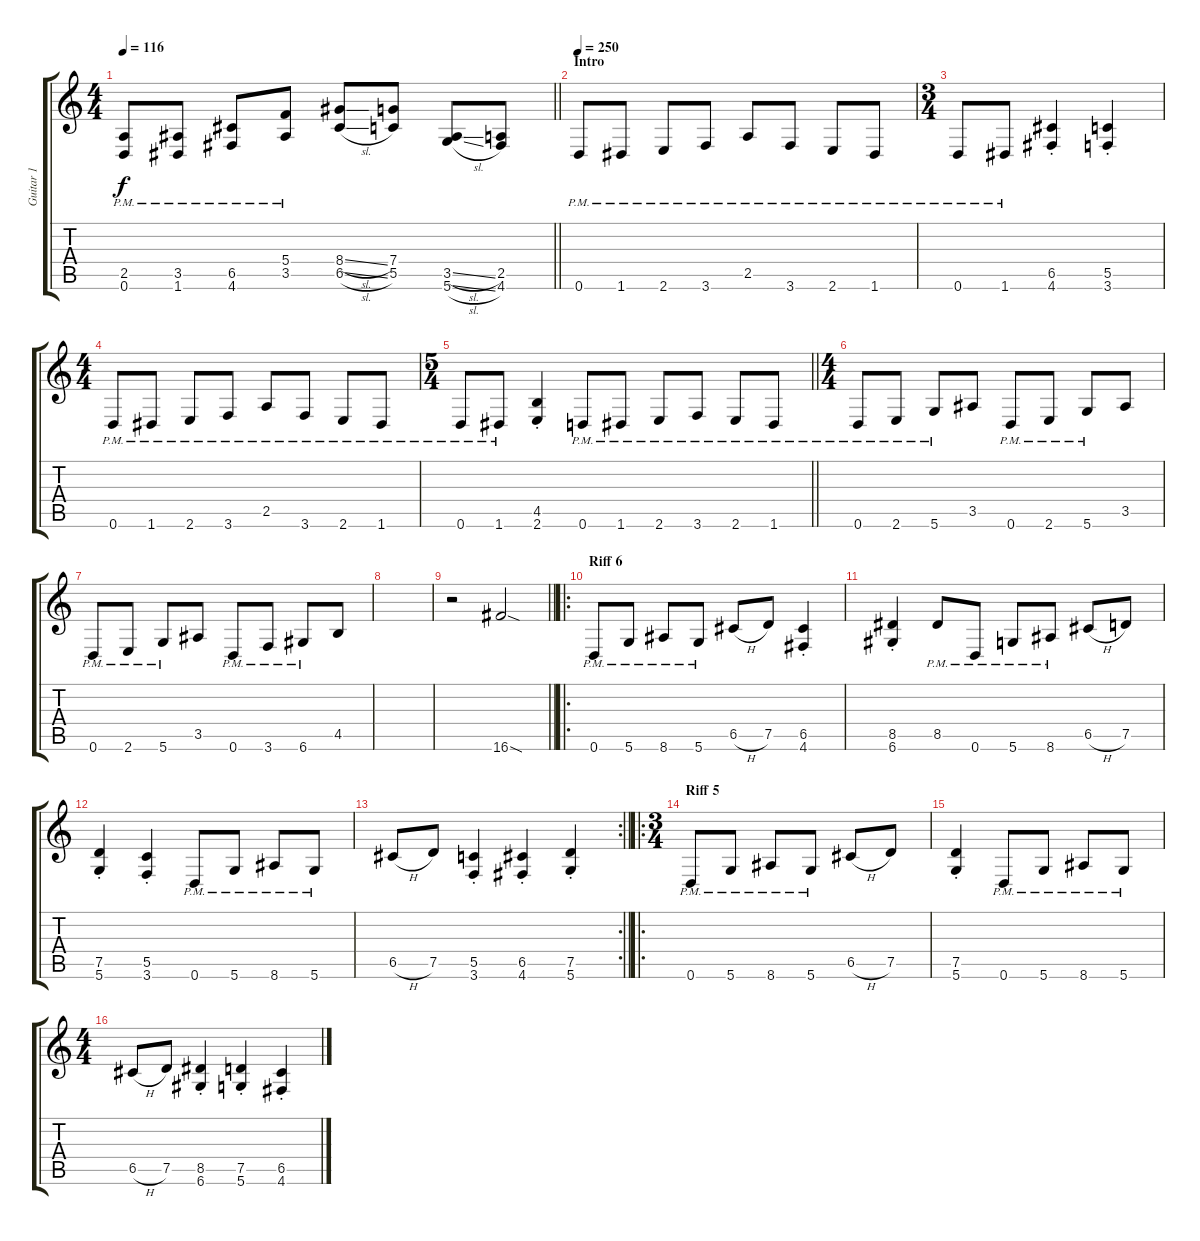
\track ("Guitar 1" "Guitar 1") {instrument distortionguitar}
\staff {score tabs}
\tuning (D4 A3 F3 C3 G2 D2) {hide}
\ts (4 4)
\tempo 116
\clef g2
\barLineRight lightlight
\ks c
(2.5{pm} 0.6{pm}).8{dy f} (3.5{pm} 1.6{pm}).8 (6.5{pm} 4.6{pm}).8 (5.4{pm} 3.5{pm}).8 (8.4{sl} 6.5{sl}).8 (7.4 5.5).8 (3.5{sl} 5.6{sl}).8 (2.5 4.6).8 |
\section ("" "Intro")
\tempo 250
0.6{pm}.8 1.6{pm}.8 2.6{pm}.8 3.6{pm}.8 2.5{pm}.8 3.6{pm}.8 2.6{pm}.8 1.6{pm}.8 |
\ts (3 4)
0.6{pm}.8 1.6{pm}.8 (6.5{st} 4.6{st}).4 (5.5{st} 3.6{st}).4 |
\ts (4 4)
0.6{pm}.8 1.6{pm}.8 2.6{pm}.8 3.6{pm}.8 2.5{pm}.8 3.6{pm}.8 2.6{pm}.8 1.6{pm}.8 |
\ts (5 4)
\barLineRight lightlight
0.6{pm}.8 1.6{pm}.8 (4.5{st} 2.6{st}).4 0.6{pm}.8 1.6{pm}.8 2.6{pm}.8 3.6{pm}.8 2.6{pm}.8 1.6{pm}.8 |
\ts (4 4)
0.6{pm}.8 2.6{pm}.8 5.6{pm}.8 3.5.8 0.6{pm}.8 2.6{pm}.8 5.6{pm}.8 3.5.8 |
0.6{pm}.8 2.6{pm}.8 5.6{pm}.8 3.5.8 0.6{pm}.8 3.6{pm}.8 6.6{pm}.8 4.5.8 |
|
\barLineRight lightlight
r.2 16.6{sod}.2 |
\ro
\section ("" "Riff 6")
0.6{pm}.8 5.6{pm}.8 8.6{pm}.8 5.6{pm}.8 6.5{h}.8 7.5.8 (6.5{st} 4.6{st}).4 |
(8.5{st} 6.6{st}).4 8.5{pm}.8 0.6{pm}.8 5.6{pm}.8 8.6{pm}.8 6.5{h}.8 7.5.8 |
(7.5{st} 5.6{st}).4 (5.5{st} 3.6{st}).4 0.6{pm}.8 5.6{pm}.8 8.6{pm}.8 5.6{pm}.8 |
\rc 2
\barLineRight lightlight
6.5{h}.8 7.5.8 (5.5{st} 3.6{st}).4 (6.5{st} 4.6{st}).4 (7.5{st} 5.6{st}).4 |
\ro
\ts (3 4)
\section ("" "Riff 5")
0.6{pm}.8 5.6{pm}.8 8.6{pm}.8 5.6{pm}.8 6.5{h}.8 7.5.8 |
(7.5{st} 5.6{st}).4 0.6{pm}.8 5.6{pm}.8 8.6{pm}.8 5.6{pm}.8 |
\ts (4 4)
6.5{h}.8 7.5.8 (8.5{st} 6.6{st}).4 (7.5{st} 5.6{st}).4 (6.5{st} 4.6{st}).4
